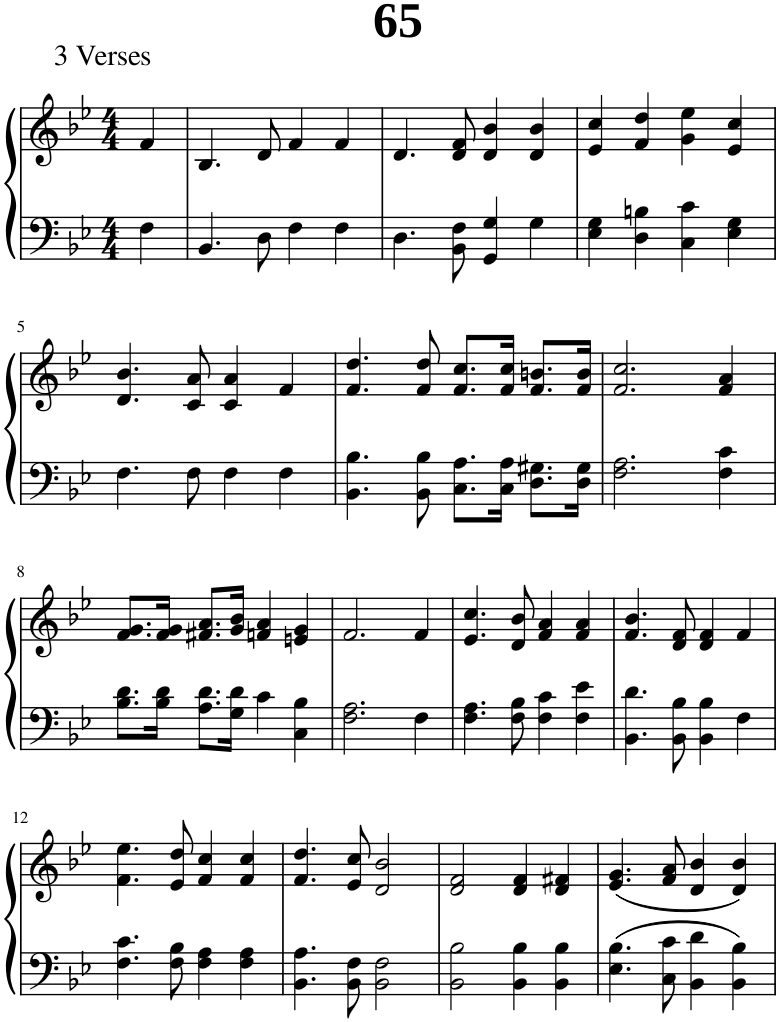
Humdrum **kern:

**kern	**kern
*part1	*part1
*staff2	*staff1
*I"Piano	*
*I'Pno.	*
*clefF4	*clefG2
*k[b-e-]	*k[b-e-]
*M4/4	*M4/4
=1	=1
4F\	4f/
=2	=2
4.BB-/	4.B-/
8D\	8d/
4F\	4f/
4F\	4f/
=3	=3
4.D\	4.d/
8BB-\ 8F\	8d/ 8f/
4GG/ 4G/	4d/ 4b-/
4G\	4d/ 4b-/
=4	=4
4E-\ 4G\	4e-/ 4cc/
4D\ 4Bn\	4f/ 4dd/
4C\ 4c\	4g\ 4ee-\
4E-\ 4G\	4e-/ 4cc/
!!LO:LB:g=z
=5	=5
4.F\	4.d/ 4.b-/
8F\	8c/ 8a/
4F\	4c/ 4a/
4F\	4f/
=6	=6
4.BB-\ 4.B-\	4.f/ 4.dd/
8BB-\ 8B-\	8f/ 8dd/
8.C\ 8.A\L	8.f/ 8.cc/L
16C\ 16A\Jk	16f/ 16cc/Jk
8.D\ 8.G#X\L	8.f/ 8.bn/L
16D\ 16G#\Jk	16f/ 16b/Jk
=7	=7
2.F\ 2.A\	2.f/ 2.cc/
4F\ 4c\	4f/ 4a/
!!LO:LB:g=z
=8	=8
8.B-\ 8.d\L	8.f/ 8.g/L
16B-\ 16d\Jk	16f/ 16g/Jk
8.A\ 8.d\L	8.f#X/ 8.a/L
16G\ 16d\Jk	16g/ 16b-/Jk
4c\	4fn/ 4a/
4C\ 4B-\	4en/ 4g/
=9	=9
2.F\ 2.A\	2.f/
4F\	4f/
=10	=10
4.F\ 4.A\	4.e-/ 4.cc/
8F\ 8B-\	8d/ 8b-/
4F\ 4c\	4f/ 4a/
4F\ 4e-\	4f/ 4a/
=11	=11
4.BB-\ 4.d\	4.f/ 4.b-/
8BB-\ 8B-\	8d/ 8f/
4BB-\ 4B-\	4d/ 4f/
4F\	4f/
!!LO:LB:g=z
=12	=12
4.F\ 4.c\	4.f\ 4.ee-\
8F\ 8B-\	8e-/ 8dd/
4F\ 4A\	4f/ 4cc/
4F\ 4A\	4f/ 4cc/
=13	=13
4.BB-\ 4.A\	4.f/ 4.dd/
8BB-\ 8F\	8e-/ 8cc/
2BB-\ 2F\	2d/ 2b-/
=14	=14
2BB-\ 2B-\	2d/ 2f/
4BB-\ 4B-\	4d/ 4f/
4BB-\ 4B-\	4d/ 4f#X/
=15	=15
4.E-\ 4.B-\	(4.e-/ 4.g/
8C\ 8c\	8f/ 8a/
4BB-\ 4d\	4d/ 4b-/
4BB-\ 4B-\	4d/ 4b-/)
=	=
*-	*-
